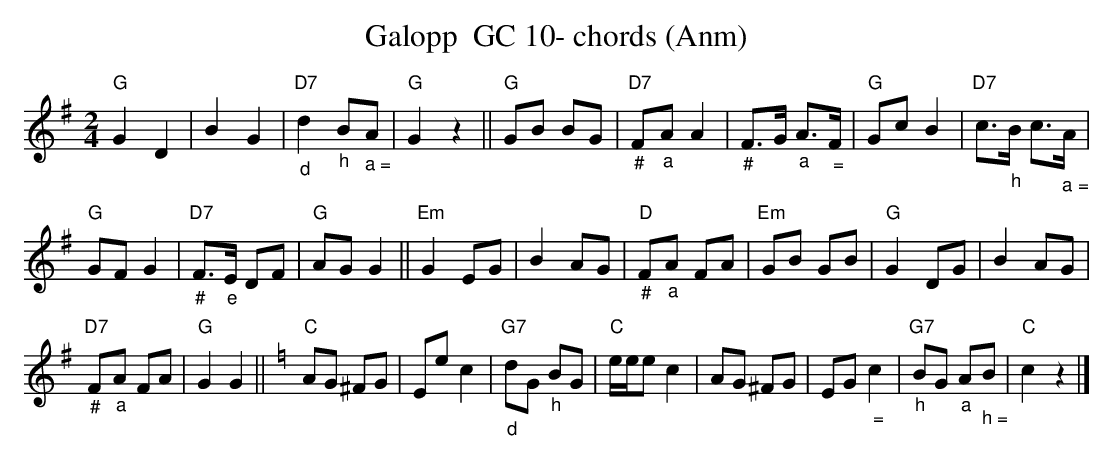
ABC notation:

X:1
T:Galopp  GC 10- chords (Anm)
M:2/4
L:1/8
K:Gmaj%%MIDI gchordon
"G"G2D2 | B2G2 | "D7""_d"d2"_h"B"_ a ="A | "G"G2z2 || "G"GB BG | "D7""_#"F"_a"AA2 | "_#"F>G "_a"A>"_ ="F | \
"G"GcB2 | "D7"c>"_h"B c>"_ a ="A |
 "G"GFG2 | "D7""_#"F>"_e"E DF | "G"AGG2 || "Em"G2EG | B2AG | \
"D""_#"F"_a"A FA | "Em"GB GB | "G"G2 DG | B2 AG |
 "D7""_#"F"_a"A FA | "G"G2G2 || [K:Cmaj] \
"C"AG ^FG | Ee c2 | "G7""_d"dG "_h"BG | "C"e/2e/2e c2 | AG ^FG | EG"_ ="c2 | "G7""_h"BG "_a"A"_ h ="B | "C"c2z2 |]
